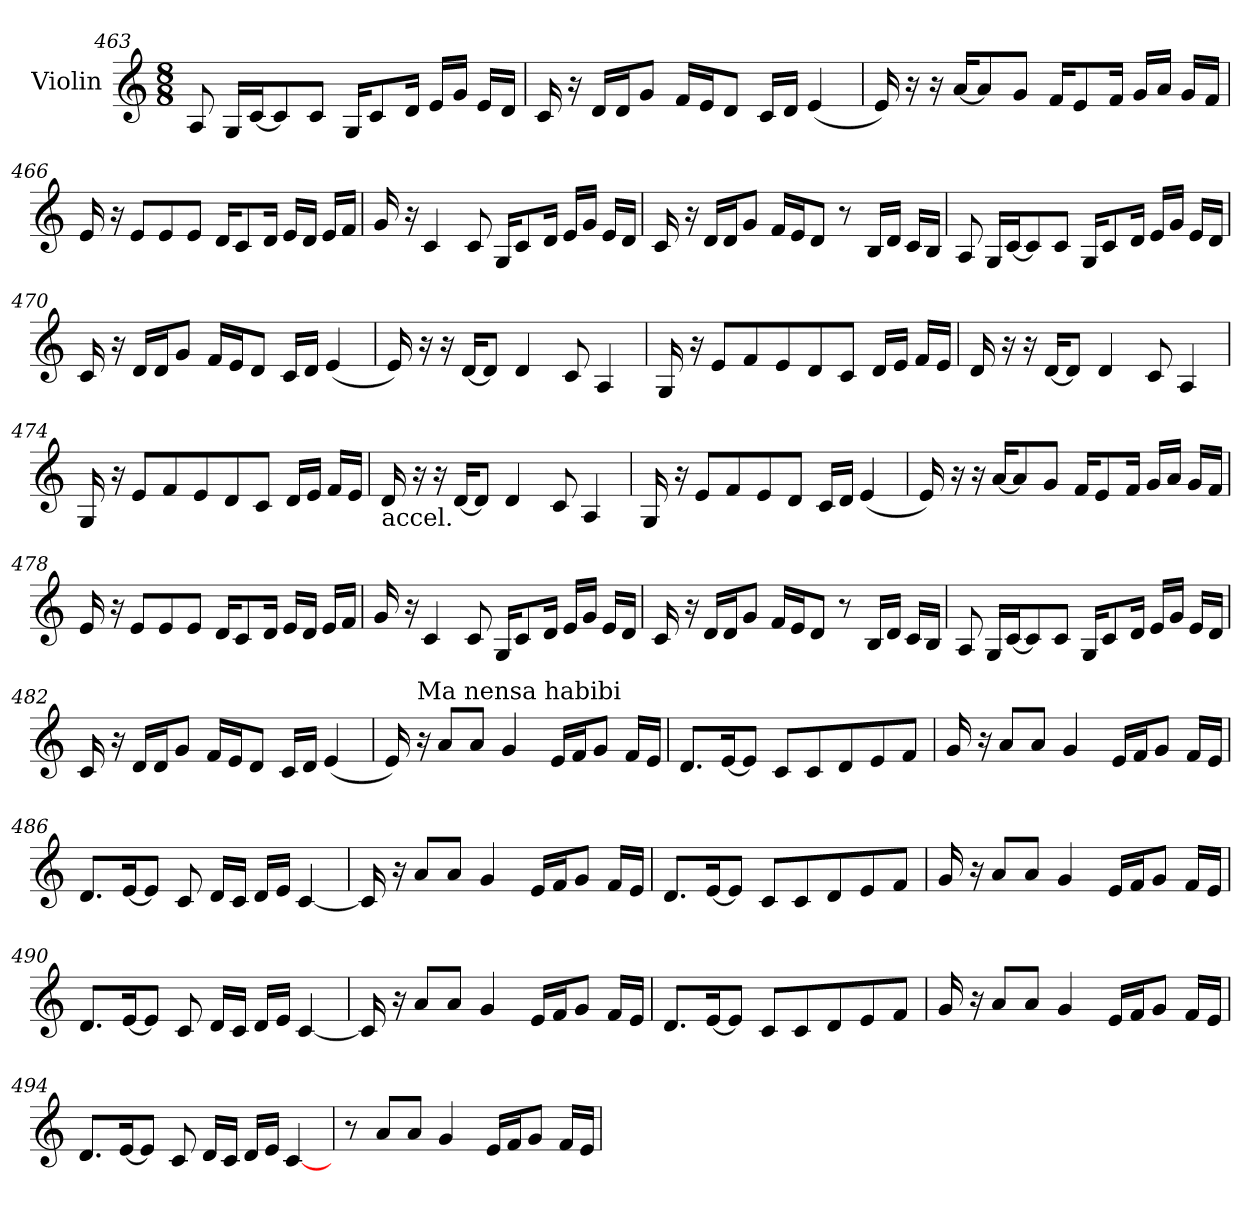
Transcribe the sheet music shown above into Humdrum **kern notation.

**kern
*part1
*staff1
*I"Violin
!!LO:PB:g=z
*clefG2
*k[]
*C:
*M8/8
=463
8A/
16G/LL
[16c/J
8c/]
8c/J
16G/KL
8c/
16d/Jk
16e/LL
16g/JJ
16e/LL
16d/JJ
=464
16c/
16r
16d/LL
16d/J
8g/J
16f/LL
16e/J
8d/J
16c/LL
16d/JJ
(4e/
!!LO:PB:g=z
=465
16e/)
16r
16r
[16a/KL
8a/]
8g/J
16f/KL
8e/
16f/Jk
16g/LL
16a/JJ
16g/LL
16f/JJ
!!LO:PB:g=z
=466
16e/
16r
8e/L
8e/
8e/J
16d/KL
8c/
16d/Jk
16e/LL
16d/JJ
16e/LL
16f/JJ
=467
16g/
16r
4c/
8c/
16G/KL
8c/
16d/Jk
16e/LL
16g/JJ
16e/LL
16d/JJ
!!LO:PB:g=z
=468
16c/
16r
16d/LL
16d/J
8g/J
16f/LL
16e/J
8d/J
8r
16B/LL
16d/JJ
16c/LL
16B/JJ
!!LO:PB:g=z
=469
8A/
16G/LL
[16c/J
8c/]
8c/J
16G/KL
8c/
16d/Jk
16e/LL
16g/JJ
16e/LL
16d/JJ
=470
16c/
16r
16d/LL
16d/J
8g/J
16f/LL
16e/J
8d/J
16c/LL
16d/JJ
(4e/
!!LO:PB:g=z
=471
16e/)
16r
16r
[16d/KL
8d/J]
4d/
8c/
4A/
!!LO:PB:g=z
=472
16G/
16r
8e/L
8f/
8e/
8d/
8c/J
16d/LL
16e/JJ
16f/LL
16e/JJ
=473
16d/
16r
16r
[16d/KL
8d/J]
4d/
8c/
4A/
=474
16G/
16r
8e/L
8f/
8e/
8d/
8c/J
16d/LL
16e/JJ
16f/LL
16e/JJ
!!LO:PB:g=z
=475
!LO:TX:b:t=accel.
16d/
16r
16r
[16d/KL
8d/J]
4d/
8c/
4A/
=476
16G/
16r
8e/L
8f/
8e/
8d/J
16c/LL
16d/JJ
(4e/
!!LO:PB:g=z
=477
16e/)
16r
16r
[16a/KL
8a/]
8g/J
16f/KL
8e/
16f/Jk
16g/LL
16a/JJ
16g/LL
16f/JJ
!!LO:PB:g=z
=478
16e/
16r
8e/L
8e/
8e/J
16d/KL
8c/
16d/Jk
16e/LL
16d/JJ
16e/LL
16f/JJ
=479
16g/
16r
4c/
8c/
16G/KL
8c/
16d/Jk
16e/LL
16g/JJ
16e/LL
16d/JJ
!!LO:PB:g=z
=480
16c/
16r
16d/LL
16d/J
8g/J
16f/LL
16e/J
8d/J
8r
16B/LL
16d/JJ
16c/LL
16B/JJ
!!LO:PB:g=z
=481
8A/
16G/LL
[16c/J
8c/]
8c/J
16G/KL
8c/
16d/Jk
16e/LL
16g/JJ
16e/LL
16d/JJ
=482
16c/
16r
16d/LL
16d/J
8g/J
16f/LL
16e/J
8d/J
16c/LL
16d/JJ
(4e/
!!LO:PB:g=z
=483
*MM80
16e/)
!LO:TX:a:t=Ma nensa habibi
16r
8a/L
8a/J
4g/
16e/LL
16f/J
8g/J
16f/LL
16e/JJ
!!LO:PB:g=z
=484
8.d/L
[16e/K
8e/J]
8c/L
8c/
8d/
8e/
8f/J
=485
16g/
16r
8a/L
8a/J
4g/
16e/LL
16f/J
8g/J
16f/LL
16e/JJ
!!LO:PB:g=z
=486
8.d/L
[16e/K
8e/J]
8c/
16d/LL
16c/JJ
16d/LL
16e/JJ
[4c/
!!LO:PB:g=z
=487
16c/]
16r
8a/L
8a/J
4g/
16e/LL
16f/J
8g/J
16f/LL
16e/JJ
=488
8.d/L
[16e/K
8e/J]
8c/L
8c/
8d/
8e/
8f/J
!!LO:PB:g=z
=489
16g/
16r
8a/L
8a/J
4g/
16e/LL
16f/J
8g/J
16f/LL
16e/JJ
!!LO:PB:g=z
=490
8.d/L
[16e/K
8e/J]
8c/
16d/LL
16c/JJ
16d/LL
16e/JJ
[4c/
=491
16c/]
16r
8a/L
8a/J
4g/
16e/LL
16f/J
8g/J
16f/LL
16e/JJ
!!LO:PB:g=z
=492
8.d/L
[16e/K
8e/J]
8c/L
8c/
8d/
8e/
8f/J
!!LO:PB:g=z
=493
16g/
16r
8a/L
8a/J
4g/
16e/LL
16f/J
8g/J
16f/LL
16e/JJ
=494
8.d/L
[16e/K
8e/J]
8c/
16d/LL
16c/JJ
16d/LL
16e/JJ
[4c/
!!LO:PB:g=z
=495
8r
8a/L
8a/J
4g/
16e/LL
16f/J
8g/J
16f/LL
16e/JJ
=
*-
